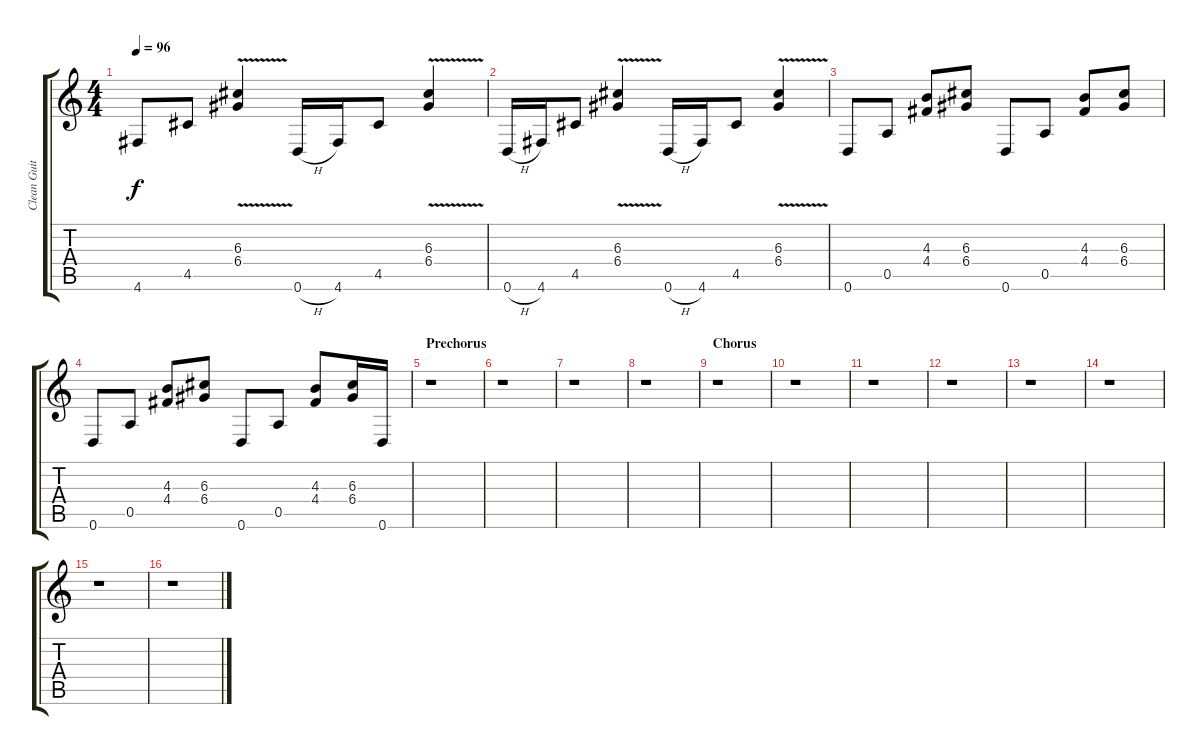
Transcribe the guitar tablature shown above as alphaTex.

\track ("Clean Guitar Effect" "Clean Guit") {instrument electricguitarclean}
\staff {score tabs}
\tuning (E4 B3 G3 D3 A2 D2) {hide}
\ts (4 4)
\tempo 96
\clef g2
\ks c
4.6.8{dy f} 4.5.8 (6.3{v} 6.4{v}).4 0.6{h}.16 4.6.16 4.5.8 (6.3{v} 6.4{v}).4 |
0.6{h}.16 4.6.16 4.5.8 (6.3{v} 6.4{v}).4 0.6{h}.16 4.6.16 4.5.8 (6.3{v} 6.4{v}).4 |
0.6.8 0.5.8 (4.3 4.4).8 (6.3 6.4).8 0.6.8 0.5.8 (4.3 4.4).8 (6.3 6.4).8 |
0.6.8 0.5.8 (4.3 4.4).8 (6.3 6.4).8 0.6.8 0.5.8 (4.3 4.4).8 (6.3 6.4).16 0.6.16 |
\section ("" "Prechorus")
r.1 |
r.1 |
r.1 |
r.1 |
\section ("" "Chorus")
r.1 |
r.1 |
r.1 |
r.1 |
r.1 |
r.1 |
r.1 |
r.1
